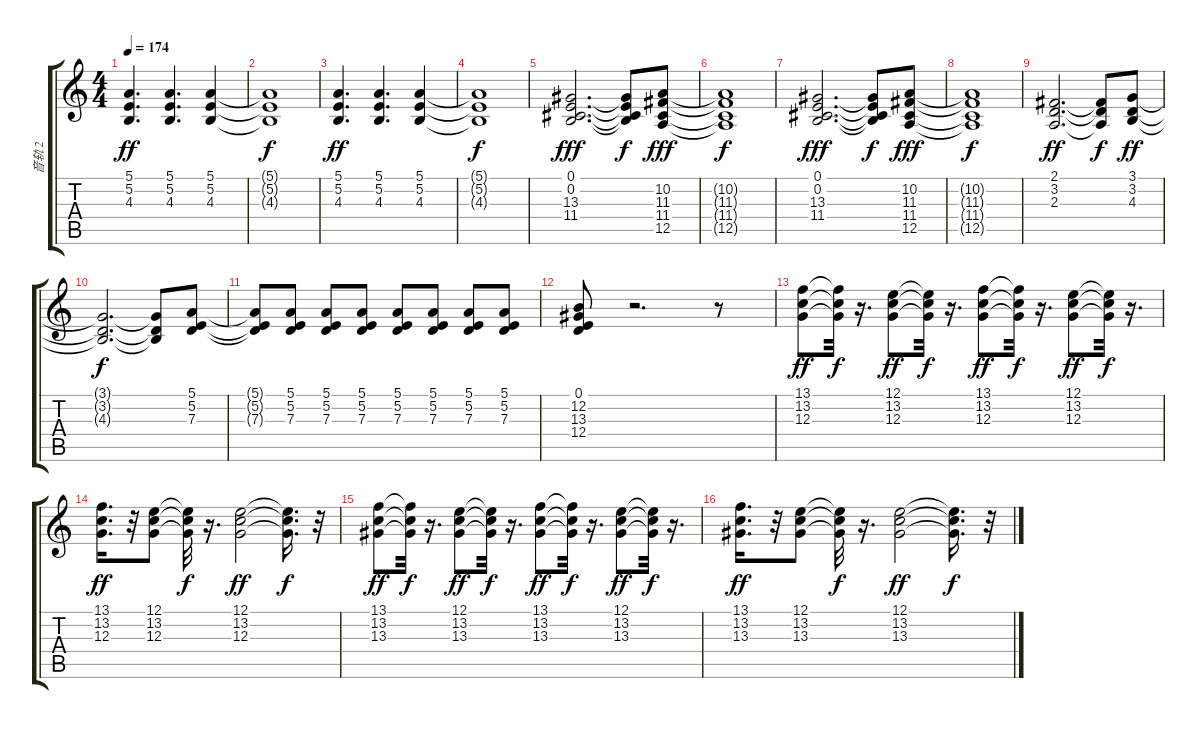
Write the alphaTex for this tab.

\track ("音轨 2" "音轨 2") {instrument lead2sawtooth}
\staff {score tabs}
\tuning (E4 B3 G3 D3 A2 E2) {hide}
\ts (4 4)
\tempo 174
\clef g2
\ks c
(5.1 5.2 4.3).4{d dy ff} (5.1 5.2 4.3).4{d} (5.1 5.2 4.3).4 |
(5.1{t} 5.2{t} 4.3{t}).1{dy f} |
(5.1 5.2 4.3).4{d dy ff} (5.1 5.2 4.3).4{d} (5.1 5.2 4.3).4 |
(5.1{t} 5.2{t} 4.3{t}).1{dy f} |
(0.1 0.2 13.3 11.4).2{d dy fff} (0.1{t} 0.2{t} 13.3{t} 11.4{t}).8{dy f} (10.2 11.3 11.4 12.5).8{dy fff} |
(10.2{t} 11.3{t} 11.4{t} 12.5{t}).1{dy f} |
(0.1 0.2 13.3 11.4).2{d dy fff} (0.1{t} 0.2{t} 13.3{t} 11.4{t}).8{dy f} (10.2 11.3 11.4 12.5).8{dy fff} |
(10.2{t} 11.3{t} 11.4{t} 12.5{t}).1{dy f} |
(2.1 3.2 2.3).2{d dy ff} (2.1{t} 3.2{t} 2.3{t}).8{dy f} (3.1 3.2 4.3).8{dy ff} |
(3.1{t} 3.2{t} 4.3{t}).2{d dy f} (3.1{t} 3.2{t} 4.3{t}).8 (5.1 5.2 7.3).8 |
(5.1{t} 5.2{t} 7.3{t}).8 (5.1 5.2 7.3).8 (5.1 5.2 7.3).8 (5.1 5.2 7.3).8 (5.1 5.2 7.3).8 (5.1 5.2 7.3).8 (5.1 5.2 7.3).8 (5.1 5.2 7.3).8 |
(0.1 12.2 13.3 12.4).8 r.2{d} r.8 |
(13.1 13.2 12.3).8{dy ff} (13.1{t} 13.2{t} 12.3{t}).32{dy f} r.16{d} (12.1 13.2 12.3).8{dy ff} (12.1{t} 13.2{t} 12.3{t}).32{dy f} r.16{d} (13.1 13.2 12.3).8{dy ff} (13.1{t} 13.2{t} 12.3{t}).32{dy f} r.16{d} (12.1 13.2 12.3).8{dy ff} (12.1{t} 13.2{t} 12.3{t}).32{dy f} r.16{d} |
(13.1 13.2 12.3).16{d dy ff} r.32 (12.1 13.2 12.3).8 (12.1{t} 13.2{t} 12.3{t}).32{dy f} r.16{d} (12.1 13.2 12.3).2{dy ff} (12.1{t} 13.2{t} 12.3{t}).16{d dy f} r.32 |
(13.1 13.2 13.3).8{dy ff} (13.1{t} 13.2{t} 13.3{t}).32{dy f} r.16{d} (12.1 13.2 13.3).8{dy ff} (12.1{t} 13.2{t} 13.3{t}).32{dy f} r.16{d} (13.1 13.2 13.3).8{dy ff} (13.1{t} 13.2{t} 13.3{t}).32{dy f} r.16{d} (12.1 13.2 13.3).8{dy ff} (12.1{t} 13.2{t} 13.3{t}).32{dy f} r.16{d} |
(13.1 13.2 13.3).16{d dy ff} r.32 (12.1 13.2 13.3).8 (12.1{t} 13.2{t} 13.3{t}).32{dy f} r.16{d} (12.1 13.2 13.3).2{dy ff} (12.1{t} 13.2{t} 13.3{t}).16{d dy f} r.32
